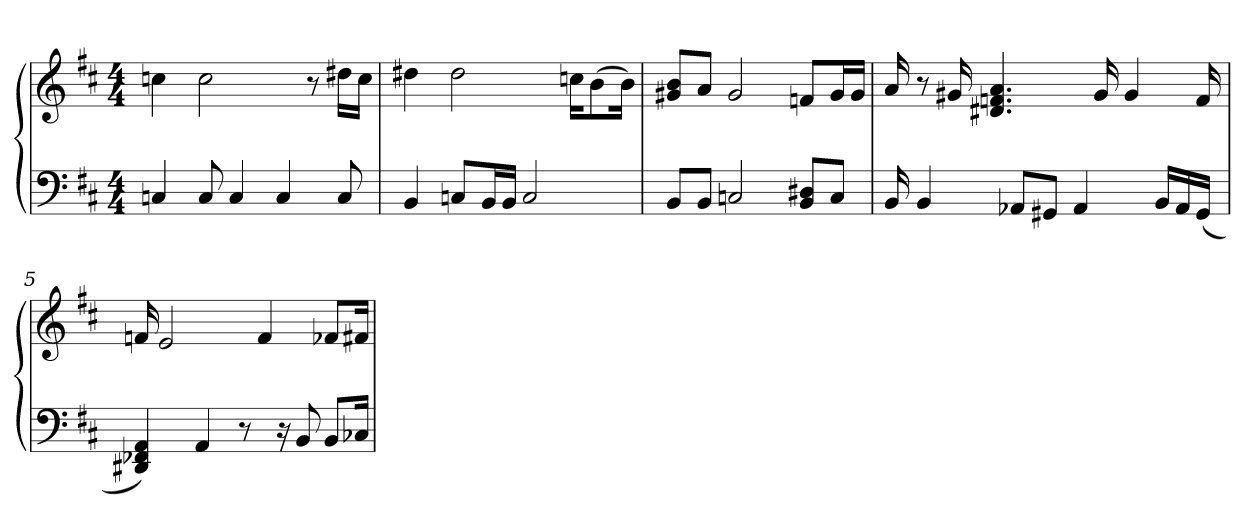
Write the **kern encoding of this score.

**kern	**kern
*part1	*part1
*staff2	*staff1
*clefF4	*clefG2
*k[f#c#]	*k[f#c#]
*M4/4	*M4/4
=1	=1
4Cn	4ccn
8C	2cc
4C	.
4C	.
.	8r
8C	16dd#X\LL
.	16cc\JJ
=2	=2
4BB	4dd#X
8Cn/L	2dd#
16BB/L	.
16BB/JJ	.
2C	.
.	16ccn\KL
.	(8b\
.	16b\Jk)
=3	=3
8BB/L	8g#X/ 8b/L
8BB/J	8a/J
2Cn	2g#
8BB/ 8D#X/L	8fn/L
8C/J	16g#/L
.	16g#/JJ
=4	=4
16BB	16a
4BB	8r
.	16g#X
.	4.d#X 4.fn 4.a
8AA-X/L	.
8GG#X/J	.
4AA-	.
.	16g#
.	4g#
16BB/LL	.
16AA-/	.
(16GG#/JJ	16f
=5	=5
4DD#X 4FF-X 4AA)	16fn
.	2e
4AA	.
8r	.
.	4f
16r	.
8BB	.
8BB/L	8f-X/L
16C-X/Jk	16f#X/Jk
=	=
*-	*-
